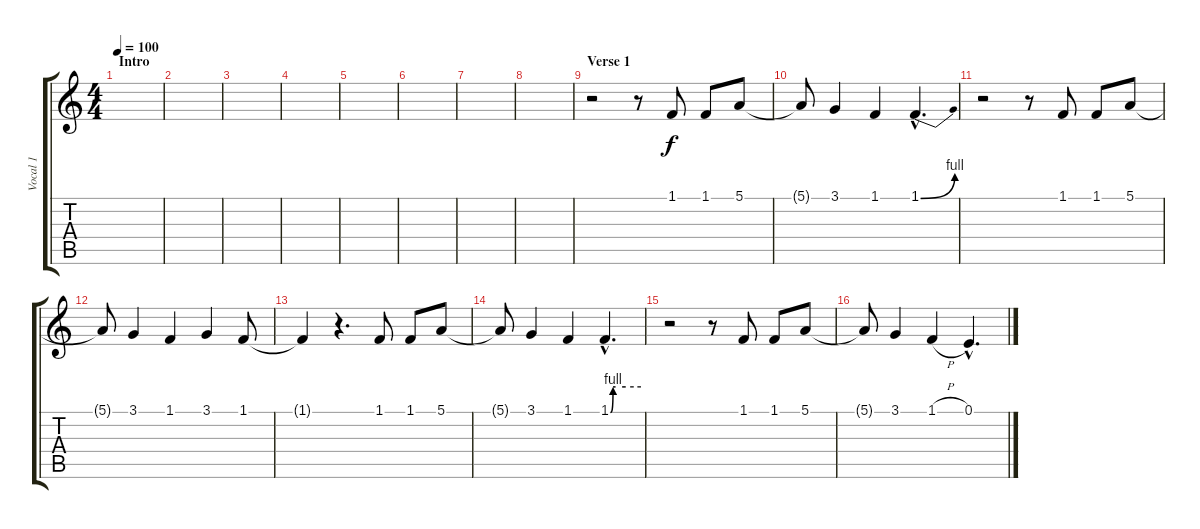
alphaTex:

\track ("Vocal 1" "Vocal 1") {instrument pad1newage}
\staff {score tabs}
\tuning (E4 B3 G3 D3 A2 E2) {hide}
\ts (4 4)
\section ("" "Intro")
\tempo 100
\clef g2
\ks c
|
|
|
|
|
|
|
|
\section ("" "Verse 1")
r.2 r.8 1.1.8 1.1.8 5.1.8 |
5.1{t}.8 3.1.4 1.1.4 1.1{be (bend 0 0 60 4) hac}.4{d} |
r.2 r.8 1.1.8 1.1.8 5.1.8 |
5.1{t}.8 3.1.4 1.1.4 3.1.4 1.1.8 |
1.1{t}.4 r.4{d} 1.1.8 1.1.8 5.1.8 |
5.1{t}.8 3.1.4 1.1.4 1.1{be (custom 0 0 5 4 10 4 30 4 60 4) hac}.4{d} |
r.2 r.8 1.1.8 1.1.8 5.1.8 |
5.1{t}.8 3.1.4 1.1{h}.4 0.1{hac}.4{d}
